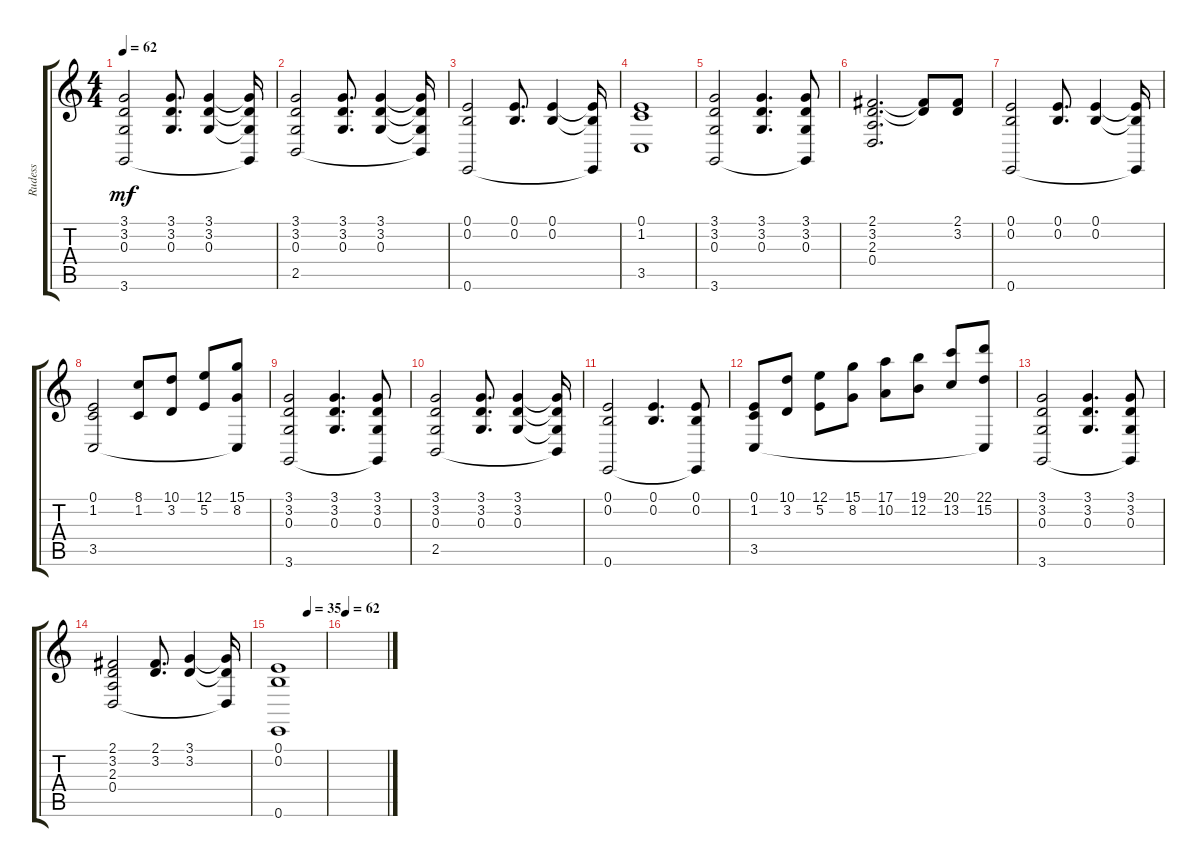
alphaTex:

\track ("Rudess" "Rudess") {instrument brightacousticpiano}
\staff {score tabs}
\tuning (E4 B3 G3 D3 A2 E2) {hide}
\ts (4 4)
\tempo 62
\clef g2
\ks c
(3.1 3.2 0.3 3.6).2{dy mf} (3.1 3.2 0.3).8{d} (3.1 3.2 0.3).4 (3.1{t} 3.2{t} 0.3{t} 3.6{t}).16 |
(3.1 3.2 0.3 2.5).2 (3.1 3.2 0.3).8{d} (3.1 3.2 0.3).4 (3.1{t} 3.2{t} 0.3{t} 2.5{t}).16 |
(0.1 0.2 0.6).2 (0.1 0.2).8{d} (0.1 0.2).4 (0.1{t} 0.2{t} 0.6{t}).16 |
(0.1 1.2 3.5).1 |
(3.1 3.2 0.3 3.6).2 (3.1 3.2 0.3).4{d} (3.1 3.2 0.3 3.6{t}).8 |
(2.1 3.2 2.3 0.4).2{d} (2.1{t} 3.2{t}).8 (2.1 3.2).8 |
(0.1 0.2 0.6).2 (0.1 0.2).8{d} (0.1 0.2).4 (0.1{t} 0.2{t} 0.6{t}).16 |
(0.1 1.2 3.5).2 (8.1 1.2).8 (10.1 3.2).8 (12.1 5.2).8 (15.1 8.2 3.5{t}).8 |
(3.1 3.2 0.3 3.6).2 (3.1 3.2 0.3).4{d} (3.1 3.2 0.3 3.6{t}).8 |
(3.1 3.2 0.3 2.5).2 (3.1 3.2 0.3).8{d} (3.1 3.2 0.3).4 (3.1{t} 3.2{t} 0.3{t} 2.5{t}).16 |
(0.1 0.2 0.6).2 (0.1 0.2).4{d} (0.1 0.2 0.6{t}).8 |
(0.1 1.2 3.5).8 (10.1 3.2).8 (12.1 5.2).8 (15.1 8.2).8 (17.1 10.2).8 (19.1 12.2).8 (20.1 13.2).8 (22.1 15.2 3.5{t}).8 |
(3.1 3.2 0.3 3.6).2 (3.1 3.2 0.3).4{d} (3.1 3.2 0.3 3.6{t}).8 |
(2.1 3.2 2.3 0.4).2 (2.1 3.2).8{d} (3.1 3.2).4 (3.1{t} 3.2{t} 0.4{t}).16 |
\tempo (35 0.625)
(0.1 0.2 0.6).1 |
\tempo 62
